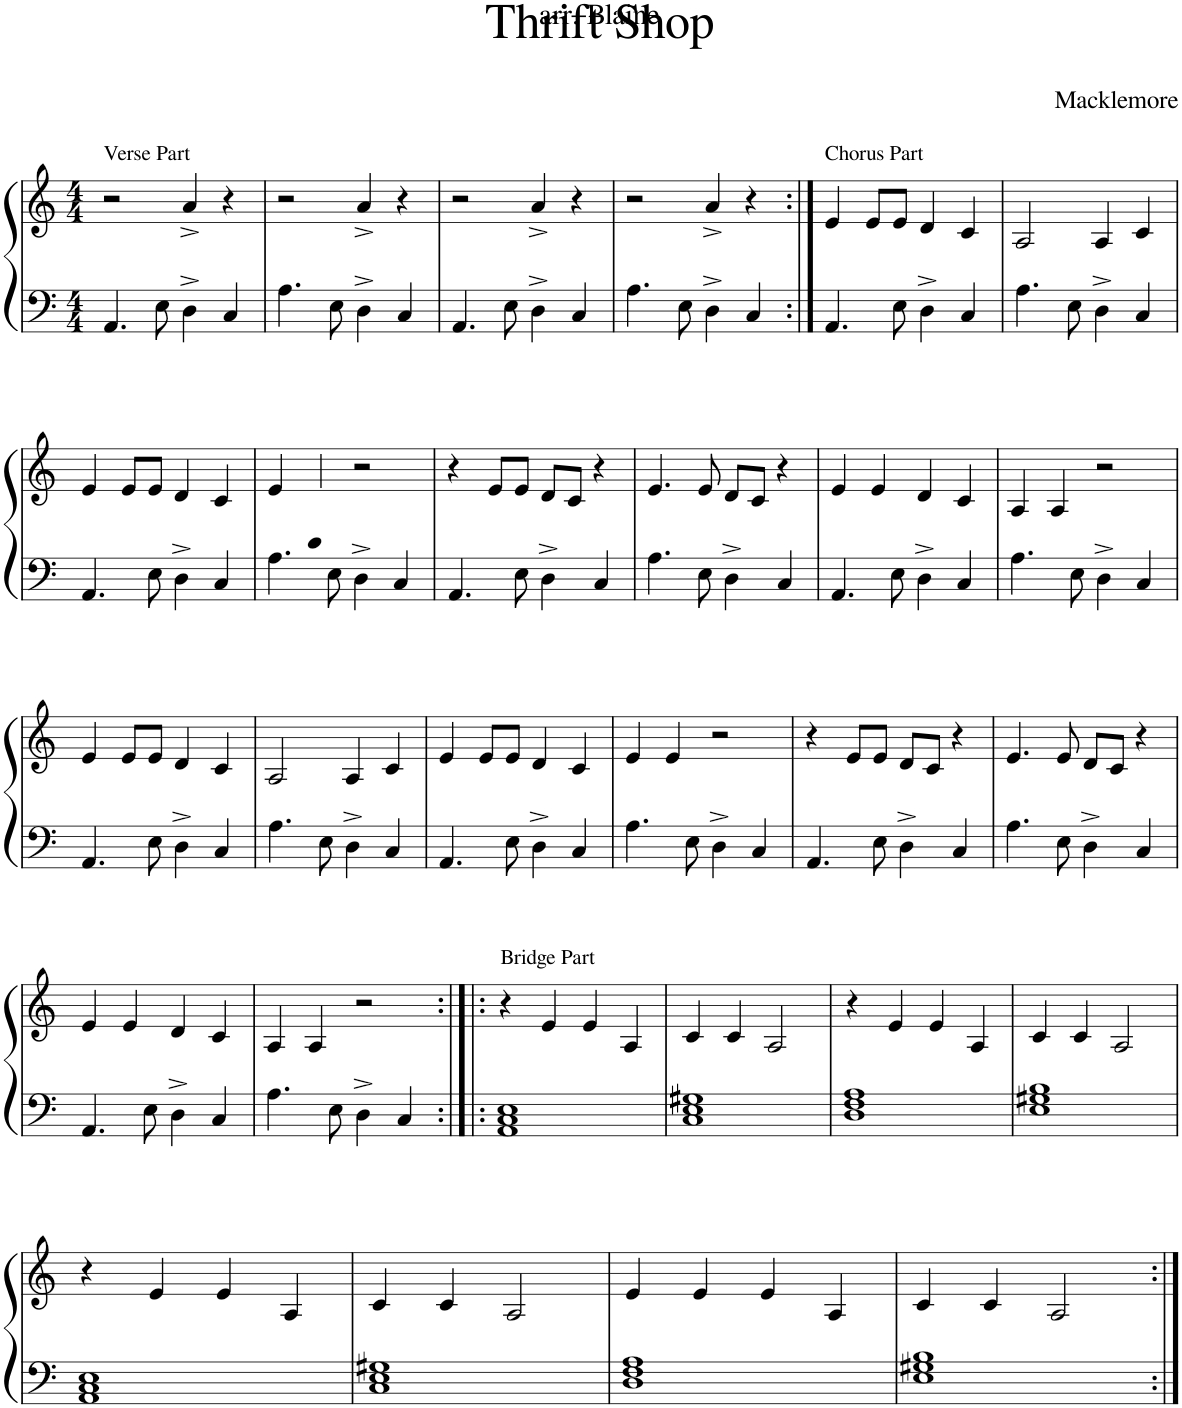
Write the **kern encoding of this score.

**kern	**kern
*part1	*part1
*staff2	*staff1
*I"Piano	*
*I'Pno	*
*clefF4	*clefG2
*k[]	*k[]
*M4/4	*M4/4
=1	=1
!	!LO:TX:a:t=Verse Part
4.AA/	2r
8E\	.
4D^\	4a^/
4C/	4r
=2	=2
4.A\	2r
8E\	.
4D^\	4a^/
4C/	4r
=3	=3
4.AA/	2r
8E\	.
4D^\	4a^/
4C/	4r
=4	=4
4.A\	2r
8E\	.
4D^\	4a^/
4C/	4r
=5:|!	=5:|!
!	!LO:TX:a:t=Chorus Part
4.AA/	4e/
.	8e/L
8E\	8e/J
4D^\	4d/
4C/	4c/
=6	=6
4.A\	2A/
8E\	.
4D^\	4A/
4C/	4c/
!!LO:LB:g=z
=7	=7
4.AA/	4e/
.	8e/L
8E\	8e/J
4D^\	4d/
4C/	4c/
=8	=8
4.A\	4e/
.	4e/
8E\	.
4D^\	2r
4C/	.
=9	=9
4.AA/	4r
.	8e/L
8E\	8e/J
4D^\	8d/L
.	8c/J
4C/	4r
=10	=10
4.A\	4.e/
8E\	8e/
4D^\	8d/L
.	8c/J
4C/	4r
=11	=11
4.AA/	4e/
.	4e/
8E\	.
4D^\	4d/
4C/	4c/
=12	=12
4.A\	4A/
.	4A/
8E\	.
4D^\	2r
4C/	.
!!LO:LB:g=z
=13	=13
4.AA/	4e/
.	8e/L
8E\	8e/J
4D^\	4d/
4C/	4c/
=14	=14
4.A\	2A/
8E\	.
4D^\	4A/
4C/	4c/
=15	=15
4.AA/	4e/
.	8e/L
8E\	8e/J
4D^\	4d/
4C/	4c/
=16	=16
4.A\	4e/
.	4e/
8E\	.
4D^\	2r
4C/	.
=17	=17
4.AA/	4r
.	8e/L
8E\	8e/J
4D^\	8d/L
.	8c/J
4C/	4r
=18	=18
4.A\	4.e/
8E\	8e/
4D^\	8d/L
.	8c/J
4C/	4r
!!LO:LB:g=z
=19	=19
4.AA/	4e/
.	4e/
8E\	.
4D^\	4d/
4C/	4c/
=20	=20
4.A\	4A/
.	4A/
8E\	.
4D^\	2r
4C/	.
=21:|!|:	=21:|!|:
!	!LO:TX:a:t=Bridge Part
1AA 1C 1E	4r
.	4e/
.	4e/
.	4A/
=22	=22
1C 1E 1G#X	4c/
.	4c/
.	2A/
=23	=23
1D 1F 1A	4r
.	4e/
.	4e/
.	4A/
=24	=24
1E 1G#X 1B	4c/
.	4c/
.	2A/
!!LO:LB:g=z
=25	=25
1AA 1C 1E	4r
.	4e/
.	4e/
.	4A/
=26	=26
1C 1E 1G#X	4c/
.	4c/
.	2A/
=27	=27
1D 1F 1A	4e/
.	4e/
.	4e/
.	4A/
=28	=28
1E 1G#X 1B	4c/
.	4c/
.	2A/
=:|!	=:|!
*-	*-
